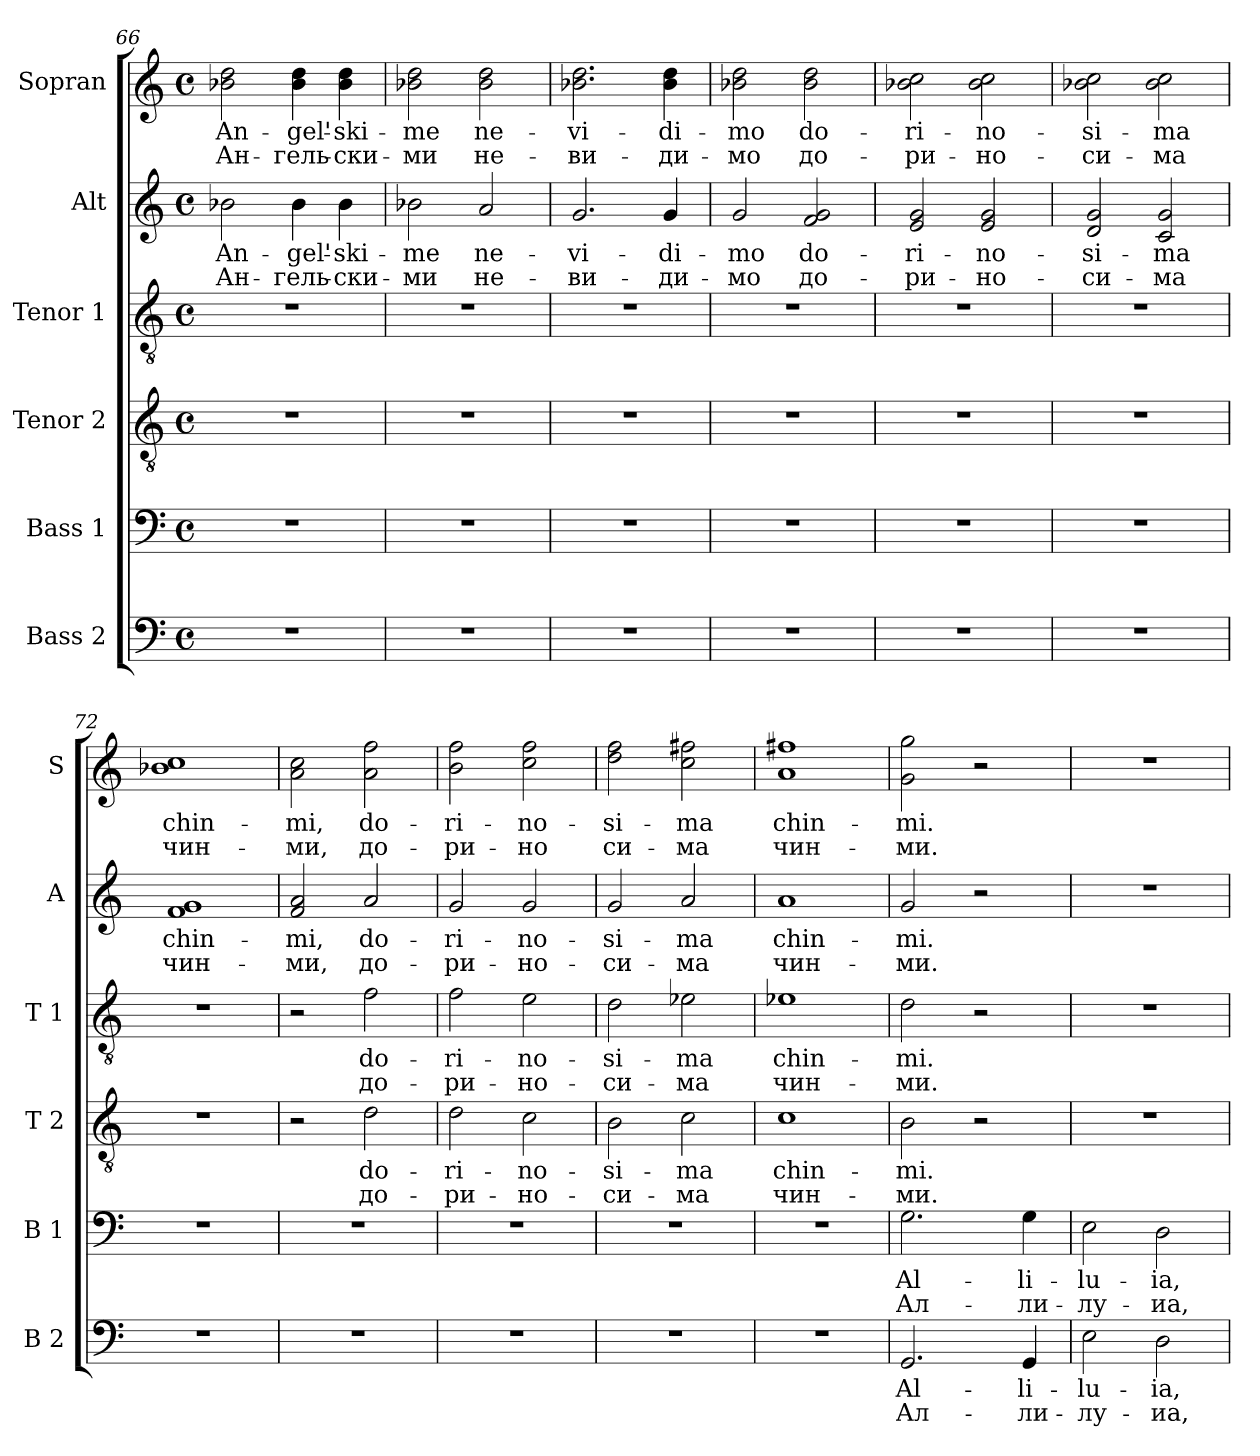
**kern	**text	**text	**kern	**text	**text	**kern	**text	**text	**kern	**text	**text	**kern	**text	**text	**kern	**text	**text
*part6	*part6	*part6	*part5	*part5	*part5	*part4	*part4	*part4	*part3	*part3	*part3	*part2	*part2	*part2	*part1	*part1	*part1
*staff6	*staff6	*staff6	*staff5	*staff5	*staff5	*staff4	*staff4	*staff4	*staff3	*staff3	*staff3	*staff2	*staff2	*staff2	*staff1	*staff1	*staff1
*I"Bass 2	*	*	*I"Bass 1	*	*	*I"Tenor 2	*	*	*I"Tenor 1	*	*	*I"Alt	*	*	*I"Sopran	*	*
*I'B 2	*	*	*I'B 1	*	*	*I'T 2	*	*	*I'T 1	*	*	*I'A	*	*	*I'S	*	*
*clefF4	*	*	*clefF4	*	*	*clefGv2	*	*	*clefGv2	*	*	*clefG2	*	*	*clefG2	*	*
*k[]	*	*	*k[]	*	*	*k[]	*	*	*k[]	*	*	*k[]	*	*	*k[]	*	*
*C:	*	*	*C:	*	*	*C:	*	*	*C:	*	*	*C:	*	*	*C:	*	*
*M4/4	*	*	*M4/4	*	*	*M4/4	*	*	*M4/4	*	*	*M4/4	*	*	*M4/4	*	*
*met(c)	*	*	*met(c)	*	*	*met(c)	*	*	*met(c)	*	*	*met(c)	*	*	*met(c)	*	*
=66	=66	=66	=66	=66	=66	=66	=66	=66	=66	=66	=66	=66	=66	=66	=66	=66	=66
!	!	!	!	!	!	!	!	!	!	!	!	!	!LO:LY:b	!LO:LY:b	!	!LO:LY:b	!LO:LY:b
1r	.	.	1r	.	.	1r	.	.	1r	.	.	2b-X\	An-	Ан-	2b-X\ 2dd\	An-	Ан-
!	!	!	!	!	!	!	!	!	!	!	!	!	!LO:LY:b	!LO:LY:b	!	!LO:LY:b	!LO:LY:b
.	.	.	.	.	.	.	.	.	.	.	.	4b-\	-gel'-	-гель-	4b-\ 4dd\	-gel'-	-гель-
!	!	!	!	!	!	!	!	!	!	!	!	!	!LO:LY:b	!LO:LY:b	!	!LO:LY:b	!LO:LY:b
.	.	.	.	.	.	.	.	.	.	.	.	4b-\	-ski-	-ски-	4b-\ 4dd\	-ski-	-ски-
=67	=67	=67	=67	=67	=67	=67	=67	=67	=67	=67	=67	=67	=67	=67	=67	=67	=67
!	!	!	!	!	!	!	!	!	!	!	!	!	!LO:LY:b	!LO:LY:b	!	!LO:LY:b	!LO:LY:b
1r	.	.	1r	.	.	1r	.	.	1r	.	.	2b-X\	-me	-ми	2b-X\ 2dd\	-me	-ми
!	!	!	!	!	!	!	!	!	!	!	!	!	!LO:LY:b	!LO:LY:b	!	!LO:LY:b	!LO:LY:b
.	.	.	.	.	.	.	.	.	.	.	.	2a/	ne-	не-	2b-\ 2dd\	ne-	не-
=68	=68	=68	=68	=68	=68	=68	=68	=68	=68	=68	=68	=68	=68	=68	=68	=68	=68
!	!	!	!	!	!	!	!	!	!	!	!	!	!LO:LY:b	!LO:LY:b	!	!LO:LY:b	!LO:LY:b
1r	.	.	1r	.	.	1r	.	.	1r	.	.	2.g/	-vi-	-ви-	2.b-X\ 2.dd\	-vi-	-ви-
!	!	!	!	!	!	!	!	!	!	!	!	!	!LO:LY:b	!LO:LY:b	!	!LO:LY:b	!LO:LY:b
.	.	.	.	.	.	.	.	.	.	.	.	4g/	-di-	-ди-	4b-\ 4dd\	-di-	-ди-
=69	=69	=69	=69	=69	=69	=69	=69	=69	=69	=69	=69	=69	=69	=69	=69	=69	=69
!	!	!	!	!	!	!	!	!	!	!	!	!	!LO:LY:b	!LO:LY:b	!	!LO:LY:b	!LO:LY:b
1r	.	.	1r	.	.	1r	.	.	1r	.	.	2g/	-mo	-мо	2b-X\ 2dd\	-mo	-мо
!	!	!	!	!	!	!	!	!	!	!	!	!	!LO:LY:b	!LO:LY:b	!	!LO:LY:b	!LO:LY:b
.	.	.	.	.	.	.	.	.	.	.	.	2f/ 2g/	do-	до-	2b-\ 2dd\	do-	до-
=70	=70	=70	=70	=70	=70	=70	=70	=70	=70	=70	=70	=70	=70	=70	=70	=70	=70
!	!	!	!	!	!	!	!	!	!	!	!	!	!LO:LY:b	!LO:LY:b	!	!LO:LY:b	!LO:LY:b
1r	.	.	1r	.	.	1r	.	.	1r	.	.	2e/ 2g/	-ri-	-ри-	2b-X\ 2cc\	-ri-	-ри-
!	!	!	!	!	!	!	!	!	!	!	!	!	!LO:LY:b	!LO:LY:b	!	!LO:LY:b	!LO:LY:b
.	.	.	.	.	.	.	.	.	.	.	.	2e/ 2g/	-no-	-но-	2b-\ 2cc\	-no-	-но-
!!LO:PB:g=z
=71	=71	=71	=71	=71	=71	=71	=71	=71	=71	=71	=71	=71	=71	=71	=71	=71	=71
!	!	!	!	!	!	!	!	!	!	!	!	!	!LO:LY:b	!LO:LY:b	!	!LO:LY:b	!LO:LY:b
1r	.	.	1r	.	.	1r	.	.	1r	.	.	2d/ 2g/	-si-	-си-	2b-X\ 2cc\	-si-	-си-
!	!	!	!	!	!	!	!	!	!	!	!	!	!LO:LY:b	!LO:LY:b	!	!LO:LY:b	!LO:LY:b
.	.	.	.	.	.	.	.	.	.	.	.	2c/ 2g/	-ma	-ма	2b-\ 2cc\	-ma	-ма
=72	=72	=72	=72	=72	=72	=72	=72	=72	=72	=72	=72	=72	=72	=72	=72	=72	=72
!	!	!	!	!	!	!	!	!	!	!	!	!	!LO:LY:b	!LO:LY:b	!	!LO:LY:b	!LO:LY:b
1r	.	.	1r	.	.	1r	.	.	1r	.	.	1f 1g	chin-	чин-	1b-X 1cc	chin-	чин-
=73	=73	=73	=73	=73	=73	=73	=73	=73	=73	=73	=73	=73	=73	=73	=73	=73	=73
!	!	!	!	!	!	!	!	!	!	!	!	!	!LO:LY:b	!LO:LY:b	!	!LO:LY:b	!LO:LY:b
1r	.	.	1r	.	.	2r	.	.	2r	.	.	2f/ 2a/	-mi,	-ми,	2a\ 2cc\	-mi,	-ми,
!	!	!	!	!	!	!	!LO:LY:b	!LO:LY:b	!	!LO:LY:b	!LO:LY:b	!	!LO:LY:b	!LO:LY:b	!	!LO:LY:b	!LO:LY:b
.	.	.	.	.	.	2d\	do-	до-	2f\	do-	до-	2a/	do-	до-	2a\ 2ff\	do-	до-
=74	=74	=74	=74	=74	=74	=74	=74	=74	=74	=74	=74	=74	=74	=74	=74	=74	=74
!	!	!	!	!	!	!	!LO:LY:b	!LO:LY:b	!	!LO:LY:b	!LO:LY:b	!	!LO:LY:b	!LO:LY:b	!	!LO:LY:b	!LO:LY:b
1r	.	.	1r	.	.	2d\	-ri-	-ри-	2f\	-ri-	-ри-	2g/	-ri-	-ри-	2b\ 2ff\	-ri-	-ри-
!	!	!	!	!	!	!	!LO:LY:b	!LO:LY:b	!	!LO:LY:b	!LO:LY:b	!	!LO:LY:b	!LO:LY:b	!	!LO:LY:b	!LO:LY:b
.	.	.	.	.	.	2c\	-no-	-но-	2e\	-no-	-но-	2g/	-no-	-но-	2cc\ 2ff\	-no-	-но
=75	=75	=75	=75	=75	=75	=75	=75	=75	=75	=75	=75	=75	=75	=75	=75	=75	=75
!	!	!	!	!	!	!	!LO:LY:b	!LO:LY:b	!	!LO:LY:b	!LO:LY:b	!	!LO:LY:b	!LO:LY:b	!	!LO:LY:b	!LO:LY:b
1r	.	.	1r	.	.	2B\	-si-	-си-	2d\	-si-	-си-	2g/	-si-	-си-	2dd\ 2ff\	-si-	си-
!	!	!	!	!	!	!	!LO:LY:b	!LO:LY:b	!	!LO:LY:b	!LO:LY:b	!	!LO:LY:b	!LO:LY:b	!	!LO:LY:b	!LO:LY:b
.	.	.	.	.	.	2c\	-ma	-ма	2e-X\	-ma	-ма	2a/	-ma	-ма	2cc\ 2ff#X\	-ma	-ма
=76	=76	=76	=76	=76	=76	=76	=76	=76	=76	=76	=76	=76	=76	=76	=76	=76	=76
!	!	!	!	!	!	!	!LO:LY:b	!LO:LY:b	!	!LO:LY:b	!LO:LY:b	!	!LO:LY:b	!LO:LY:b	!	!LO:LY:b	!LO:LY:b
1r	.	.	1r	.	.	1c	chin-	чин-	1e-X	chin-	чин-	1a	chin-	чин-	1a 1ff#X	chin-	чин-
=77	=77	=77	=77	=77	=77	=77	=77	=77	=77	=77	=77	=77	=77	=77	=77	=77	=77
!	!LO:LY:b	!LO:LY:b	!	!LO:LY:b	!LO:LY:b	!	!LO:LY:b	!LO:LY:b	!	!LO:LY:b	!LO:LY:b	!	!LO:LY:b	!LO:LY:b	!	!LO:LY:b	!LO:LY:b
2.GG/	Al-	Ал-	2.G\	Al-	Ал-	2B\	-mi.	-ми.	2d\	-mi.	-ми.	2g/	-mi.	-ми.	2g\ 2gg\	-mi.	-ми.
.	.	.	.	.	.	2r	.	.	2r	.	.	2r	.	.	2r	.	.
!	!LO:LY:b	!LO:LY:b	!	!LO:LY:b	!LO:LY:b	!	!	!	!	!	!	!	!	!	!	!	!
4GG/	-li-	-ли-	4G\	-li-	-ли-	.	.	.	.	.	.	.	.	.	.	.	.
!!LO:PB:g=z
=78	=78	=78	=78	=78	=78	=78	=78	=78	=78	=78	=78	=78	=78	=78	=78	=78	=78
!	!LO:LY:b	!LO:LY:b	!	!LO:LY:b	!LO:LY:b	!	!	!	!	!	!	!	!	!	!	!	!
2E\	-lu-	-лу-	2E\	-lu-	-лу-	1r	.	.	1r	.	.	1r	.	.	1r	.	.
!	!LO:LY:b	!LO:LY:b	!	!LO:LY:b	!LO:LY:b	!	!	!	!	!	!	!	!	!	!	!	!
2D\	-ia,	-иа,	2D\	-ia,	-иа,	.	.	.	.	.	.	.	.	.	.	.	.
=	=	=	=	=	=	=	=	=	=	=	=	=	=	=	=	=	=
*-	*-	*-	*-	*-	*-	*-	*-	*-	*-	*-	*-	*-	*-	*-	*-	*-	*-
